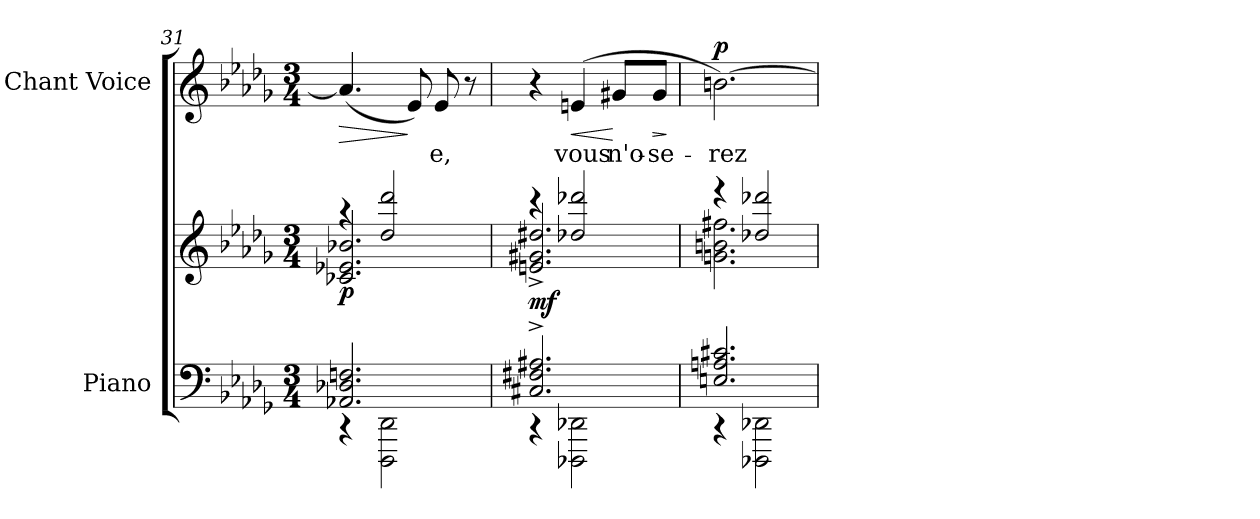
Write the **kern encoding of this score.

**kern	**kern	**dynam	**kern	**text	**dynam
*part2	*part2	*part2	*part1	*part1	*part1
*staff3	*staff2	*staff2/3	*staff1	*staff1	*staff1
*I"Piano	*	*	*I"Chant Voice	*	*
*I'Pno	*	*	*	*	*
!!LO:LB:g=z
*clefF4	*clefG2	*	*clefG2	*	*
*k[b-e-a-d-g-]	*k[b-e-a-d-g-]	*	*k[b-e-a-d-g-]	*	*
*M3/4	*M3/4	*	*M3/4	*	*
=31	=31	=31	=31	=31	=31
*^	*^	*	*	*	*
!	!	!	!	!LO:DY:b	!	!	!LO:HP:b
2.AA-X/ 2.D-X/ 2.Fn/	4r	4r	2.c-X/ 2.e-X/ 2.b-X/	p	(4.a-/]	.	>
.	2DDD-\ 2DD-\	2dd-/ 2ddd-/	.	.	.	.	.
.	.	.	.	.	8e-/)	.	]
!	!	!	!	!	!	!LO:LY:b	!
.	.	.	.	.	8e-/	-e,	.
.	.	.	.	.	8r	.	.
=32	=32	=32	=32	=32	=32	=32	=32
!	!	!	!	!LO:DY:b	!	!	!
2.C#X/^> 2.F#X/^> 2.A#X/^>	4r	4r	2.en/^> 2.g#X/^> 2.dd#X/^>	mf	4r	.	.
!	!	!	!	!	!	!LO:LY:b	!LO:HP:b
.	2DDD-X\ 2DD-X\	2dd-X/ 2ddd-X/	.	.	(>4en/	vous	<
!	!	!	!	!	!	!LO:LY:b	!
.	.	.	.	.	8g#X/L	n'o-	[
!	!	!	!	!	!	!LO:LY:b	!LO:HP:b
.	.	.	.	.	8g#/J	-se-	>
*v	*v	*	*	*	*	*	*
*	*v	*v	*	*	*	*
.	.	.	.	.	]
=33	=33	=33	=33	=33	=33
*^	*^	*	*	*	*
!	!	!	!	!	!	!LO:LY:b	!LO:DY:a
2.En/ 2.An/ 2.c#X/	4r	4r	2.gn\ 2.bn\ 2.ff#X\	.	[2.bn\)	-rez	p
.	2DDD-X\ 2DD-X\	2dd-X/ 2ddd-X/	.	.	.	.	.
*v	*v	*	*	*	*	*	*
*	*v	*v	*	*	*	*
=	=	=	=	=	=
*-	*-	*-	*-	*-	*-
